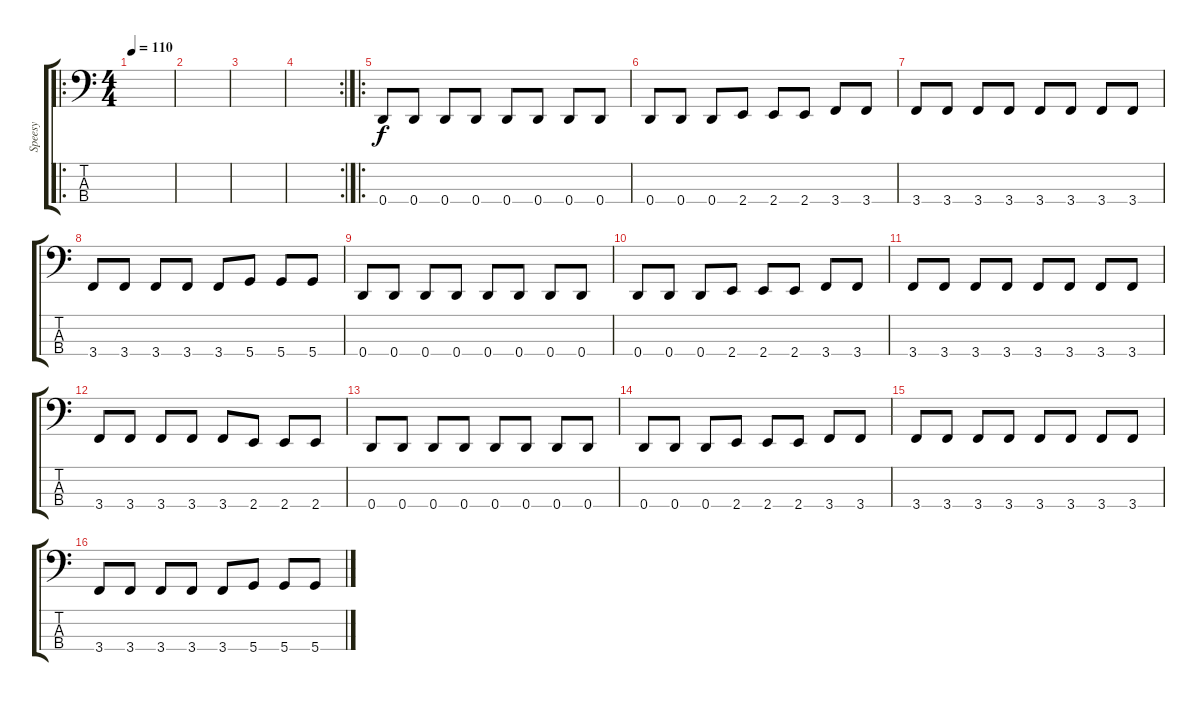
\track ("Speesy" "Speesy") {instrument electricbassfinger}
\staff {score tabs}
\tuning (F2 C2 G1 D1) {hide}
\ro
\ts (4 4)
\tempo 110
\clef f4
\ks c
|
|
|
\rc 2
|
\ro
0.4.8 0.4.8 0.4.8 0.4.8 0.4.8 0.4.8 0.4.8 0.4.8 |
0.4.8 0.4.8 0.4.8 2.4.8 2.4.8 2.4.8 3.4.8 3.4.8 |
3.4.8 3.4.8 3.4.8 3.4.8 3.4.8 3.4.8 3.4.8 3.4.8 |
3.4.8 3.4.8 3.4.8 3.4.8 3.4.8 5.4.8 5.4.8 5.4.8 |
0.4.8 0.4.8 0.4.8 0.4.8 0.4.8 0.4.8 0.4.8 0.4.8 |
0.4.8 0.4.8 0.4.8 2.4.8 2.4.8 2.4.8 3.4.8 3.4.8 |
3.4.8 3.4.8 3.4.8 3.4.8 3.4.8 3.4.8 3.4.8 3.4.8 |
3.4.8 3.4.8 3.4.8 3.4.8 3.4.8 2.4.8 2.4.8 2.4.8 |
0.4.8 0.4.8 0.4.8 0.4.8 0.4.8 0.4.8 0.4.8 0.4.8 |
0.4.8 0.4.8 0.4.8 2.4.8 2.4.8 2.4.8 3.4.8 3.4.8 |
3.4.8 3.4.8 3.4.8 3.4.8 3.4.8 3.4.8 3.4.8 3.4.8 |
3.4.8 3.4.8 3.4.8 3.4.8 3.4.8 5.4.8 5.4.8 5.4.8
